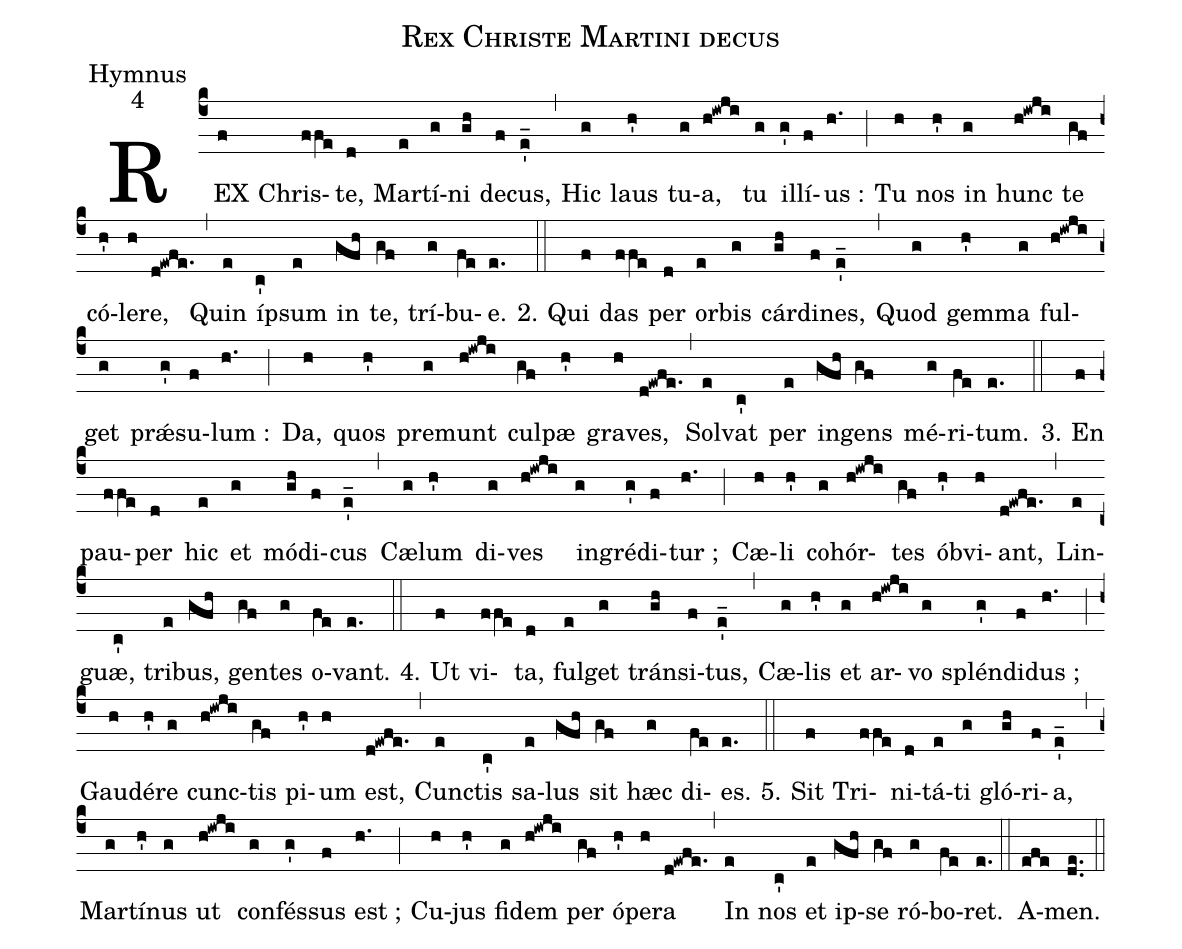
name:Rex Christe Martini decus;
office-part:Hymnus;
mode:4;
%%
(c4)REX(f) Chris(ffe)te,(d) Mar(e)tí(g)ni(gh) de(f)cus,(e'_) (,)
Hic(g) laus(h') tu(g)a,(h!iowji) tu(g) il(g')lí(f)us :(h.) (;)
Tu(h) nos(h') in(g) hunc(h!iwji) te(gf) có(h')le(h)re,(d!ewfe.) (,)
Quin(e) íp(c')sum(e) in(gfh) te,(gf) trí(g)bu(fe)e.(e.) (::)

2. Qui(f) das(ffe) per(d) or(e)bis(g) cár(gh)di(f)nes,(e'_) (,)
Quod(g) gem(h')ma(g) ful(h!iowji)get(g) prǽ(g')su(f)lum :(h.) (;)
Da,(h) quos(h') pre(g)munt(h!iwji) cul(gf)pæ(h') gra(h)ves,(d!ewfe.) (,)
Sol(e)vat(c') per(e) in(gfh)gens(gf) mé(g)ri(fe)tum.(e.) (::)

3. En(f) pau(ffe)per(d) hic(e) et(g) mó(gh)di(f)cus(e'_) (,)
Cæ(g)lum(h') di(g)ves(h!iowji) in(g)gré(g')di(f)tur ;(h.) (;)
Cæ(h)li(h') co(g)hór(h!iwji)tes(gf) ób(h')vi(h)ant,(d!ewfe.) (,)
Lin(e)guæ,(c') tri(e)bus,(gfh) gen(gf)tes(g) o(fe)vant.(e.) (::)

4. Ut(f) vi(ffe)ta,(d) ful(e)get(g) tráns(gh)i(f)tus,(e'_) (,)
Cæ(g)lis(h') et(g) ar(h!iowji)vo(g) splén(g')di(f)dus ;(h.) (;)
Gau(h)dé(h')re(g) cunc(h!iwji)tis(gf) pi(h')um(h) est,(d!ewfe.) (,)
Cunc(e)tis(c') sa(e)lus(gfh) sit(gf) hæc(g) di(fe)es.(e.) (::)

5. Sit(f) Tri(ffe)ni(d)tá(e)ti(g) gló(gh)ri(f)a,(e'_) (,)
Mar(g)tí(h')nus(g) ut(h!iowji) con(g)fés(g')sus(f) est ;(h.) (;)
Cu(h)jus(h') fi(g)dem(h!iwji) per(gf) ó(h')pe(h)ra(d!ewfe.) (,)
In(e) nos(c') et(e) ip(gfh)se(gf) ró(g)bo(fe)ret.(e.) (::)
A(efe)men.(de..) (::)
